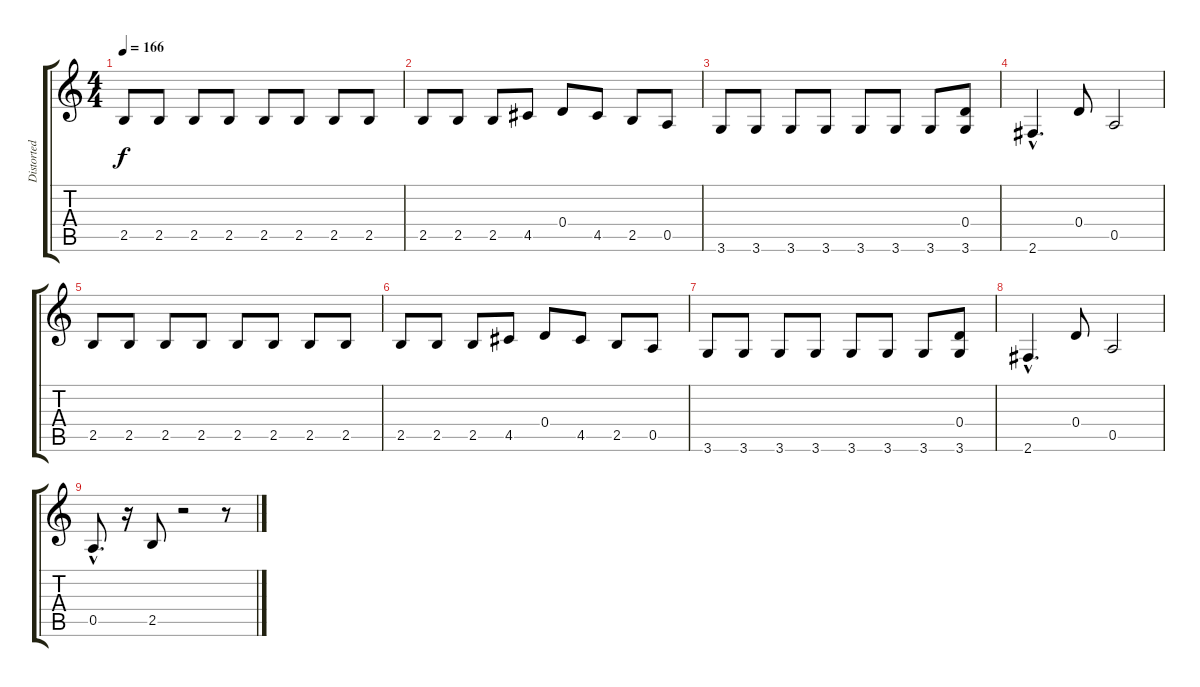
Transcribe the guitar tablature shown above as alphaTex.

\track ("Distorted guitar" "Distorted ") {instrument distortionguitar}
\staff {score tabs}
\tuning (E4 B3 G3 D3 A2 E2) {hide}
\ts (4 4)
\tempo 166
\clef g2
\ks c
2.5.8{dy f} 2.5.8 2.5.8 2.5.8 2.5.8 2.5.8 2.5.8 2.5.8 |
2.5.8 2.5.8 2.5.8 4.5.8 0.4.8 4.5.8 2.5.8 0.5.8 |
3.6.8 3.6.8 3.6.8 3.6.8 3.6.8 3.6.8 3.6.8 (0.4 3.6).8 |
2.6{hac}.4{d} 0.4.8 0.5.2 |
2.5.8 2.5.8 2.5.8 2.5.8 2.5.8 2.5.8 2.5.8 2.5.8 |
2.5.8 2.5.8 2.5.8 4.5.8 0.4.8 4.5.8 2.5.8 0.5.8 |
3.6.8 3.6.8 3.6.8 3.6.8 3.6.8 3.6.8 3.6.8 (0.4 3.6).8 |
2.6{hac}.4{d} 0.4.8 0.5.2 |
0.5{hac}.8{d} r.16 2.5.8 r.2 r.8
